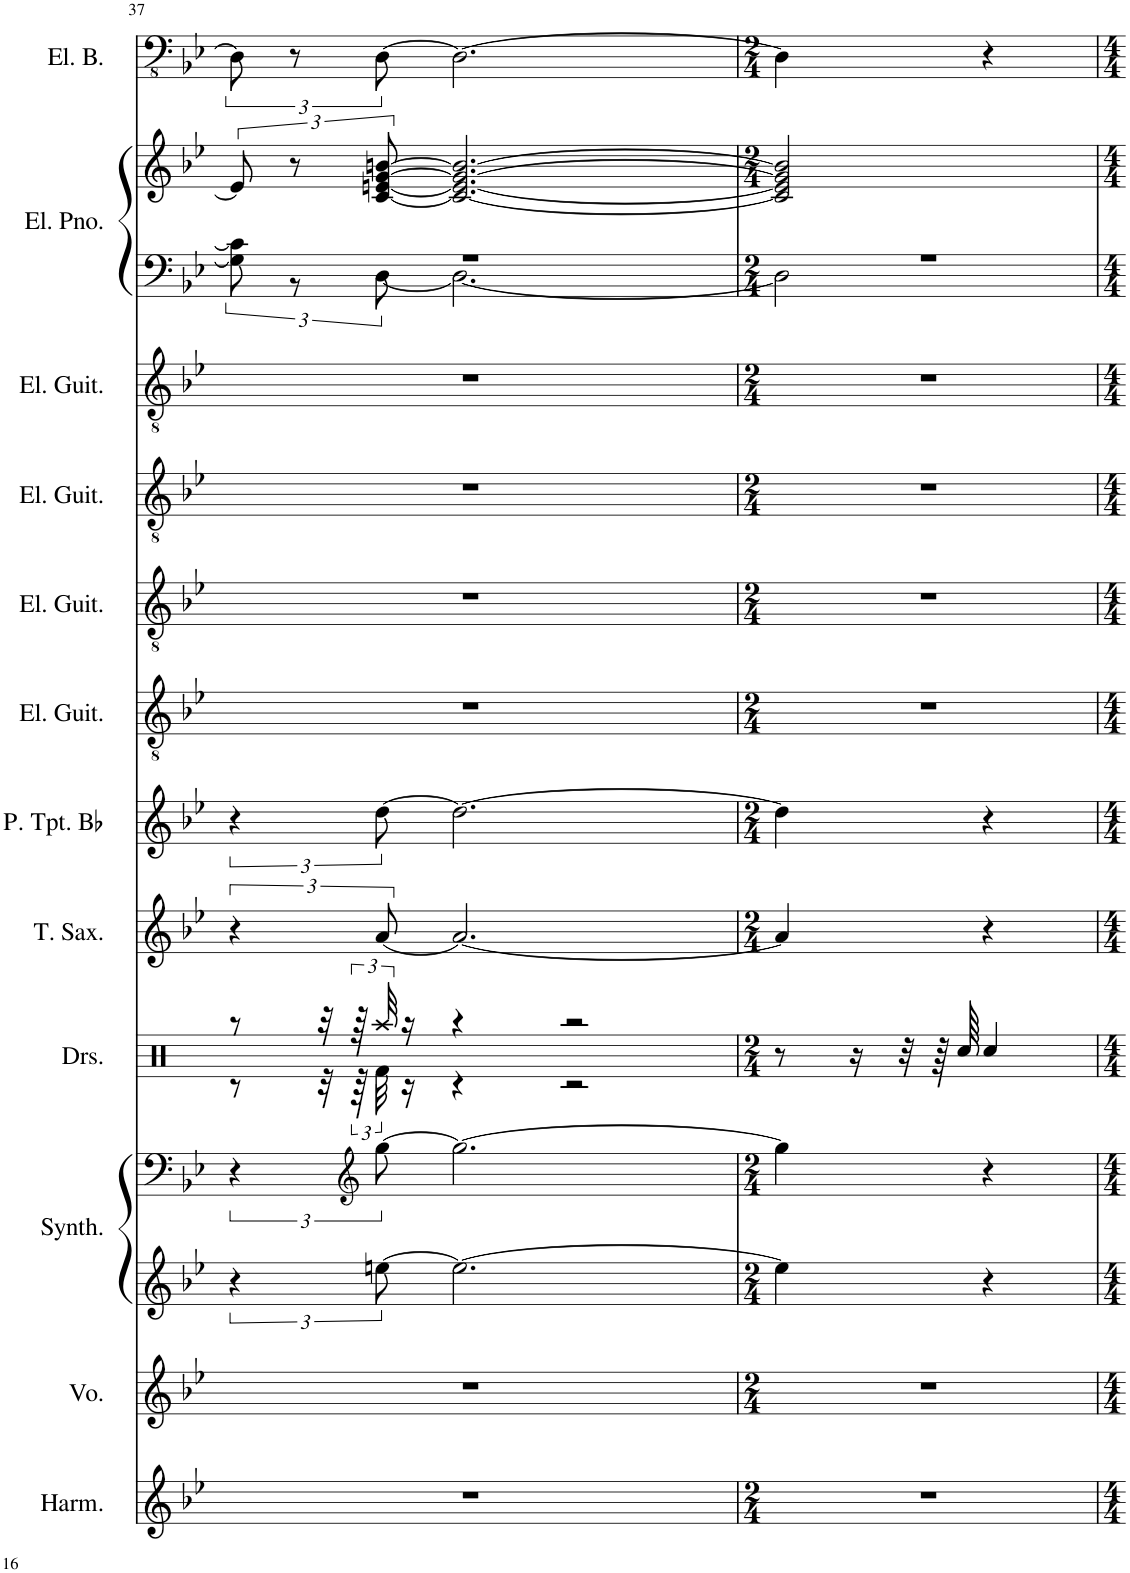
**kern	**kern	**kern	**kern	**kern	**kern	**kern	**kern	**kern	**kern	**kern	**kern	**kern	**kern
*part12	*part11	*part10	*part10	*part9	*part8	*part7	*part6	*part5	*part4	*part3	*part2	*part2	*part1
*staff14	*staff13	*staff12	*staff11	*staff10	*staff9	*staff8	*staff7	*staff6	*staff5	*staff4	*staff3	*staff2	*staff1
*I"16 Hole C Chromatic Harmonica	*I"Voice	*I"Brass Synthesizer	*	*I"Drumset	*I"Tenor Saxophone	*I"Piccolo Trumpet in Bb	*I"Electric Guitar	*I"Electric Guitar	*I"Electric Guitar	*I"Electric Guitar	*I"Electric Piano	*	*I"5-str. Electric Bass, 7869INTO
*I'Harm.	*I'Vo.	*I'Synth.	*	*I'Drs.	*I'T. Sax.	*I'P. Tpt. Bb	*I'El. Guit.	*I'El. Guit.	*I'El. Guit.	*I'El. Guit.	*I'El. Pno.	*	*I'El. B.
!!LO:PB:g=z
*clefG2	*clefG2	*clefG2	*clefF4	*clefX	*clefG2	*clefG2	*clefGv2	*clefGv2	*clefGv2	*clefGv2	*clefF4	*clefG2	*clefFv4
*	*	*	*	*	*Trd8c14	*Trd-6c-10	*	*	*	*	*	*	*
*k[b-e-]	*k[b-e-]	*k[b-e-]	*k[b-e-]	*k[]	*k[b-e-]	*k[b-e-]	*k[b-e-]	*k[b-e-]	*k[b-e-]	*k[b-e-]	*k[b-e-]	*k[b-e-]	*k[b-e-]
*M4/4	*M4/4	*M4/4	*M4/4	*M4/4	*M4/4	*M4/4	*M4/4	*M4/4	*M4/4	*M4/4	*M4/4	*M4/4	*M4/4
=37	=37	=37	=37	=37	=37	=37	=37	=37	=37	=37	=37	=37	=37
*	*	*	*	*^	*	*	*	*	*	*	*^	*	*
1r	1r	6r	6r	8r	8r	6r	6r	1r	1r	1r	1r	1r	12G\] 12c\]	12e/]	12DD\]
.	.	.	.	.	.	.	.	.	.	.	.	.	12r	12r	12r
.	.	.	.	32r	32r	.	.	.	.	.	.	.	.	.	.
.	.	.	.	96r	96r	.	.	.	.	.	.	.	.	.	.
*	*	*	*clefG2	*	*	*	*	*	*	*	*	*	*	*	*
.	.	[12een\	[12gg\	48Raa/	48Rf\	[12a/	[12dd\	.	.	.	.	.	[12D\	[12c/ [12en/ [12g/ [12bn/	[12DD\
.	.	.	.	16r	16r	.	.	.	.	.	.	.	.	.	.
.	.	2.ee\_	2.gg\_	4r	4r	2.a/_	2.dd\_	.	.	.	.	.	2.D\_	2.c/_ 2.e/_ 2.g/_ 2.b/_	2.DD\_
.	.	.	.	2r	2r	.	.	.	.	.	.	.	.	.	.
*	*	*	*	*v	*v	*	*	*	*	*	*	*	*	*	*
=38	=38	=38	=38	=38	=38	=38	=38	=38	=38	=38	=38	=38	=38	=38
*M2/4	*M2/4	*M2/4	*M2/4	*M2/4	*M2/4	*M2/4	*M2/4	*M2/4	*M2/4	*M2/4	*M2/4	*	*M2/4	*M2/4
2r	2r	4ee\]	4gg\]	8r	4a/]	4dd\]	2r	2r	2r	2r	2r	2D\]	2c/] 2e/] 2g/] 2b/]	4DD\]
.	.	.	.	16r	.	.	.	.	.	.	.	.	.	.
.	.	.	.	32r	.	.	.	.	.	.	.	.	.	.
.	.	.	.	64r	.	.	.	.	.	.	.	.	.	.
.	.	.	.	64Rcc/	.	.	.	.	.	.	.	.	.	.
.	.	4r	4r	4Rcc/	4r	4r	.	.	.	.	.	.	.	4r
*	*	*	*	*	*	*	*	*	*	*	*v	*v	*	*
=	=	=	=	=	=	=	=	=	=	=	=	=	=
*-	*-	*-	*-	*-	*-	*-	*-	*-	*-	*-	*-	*-	*-
